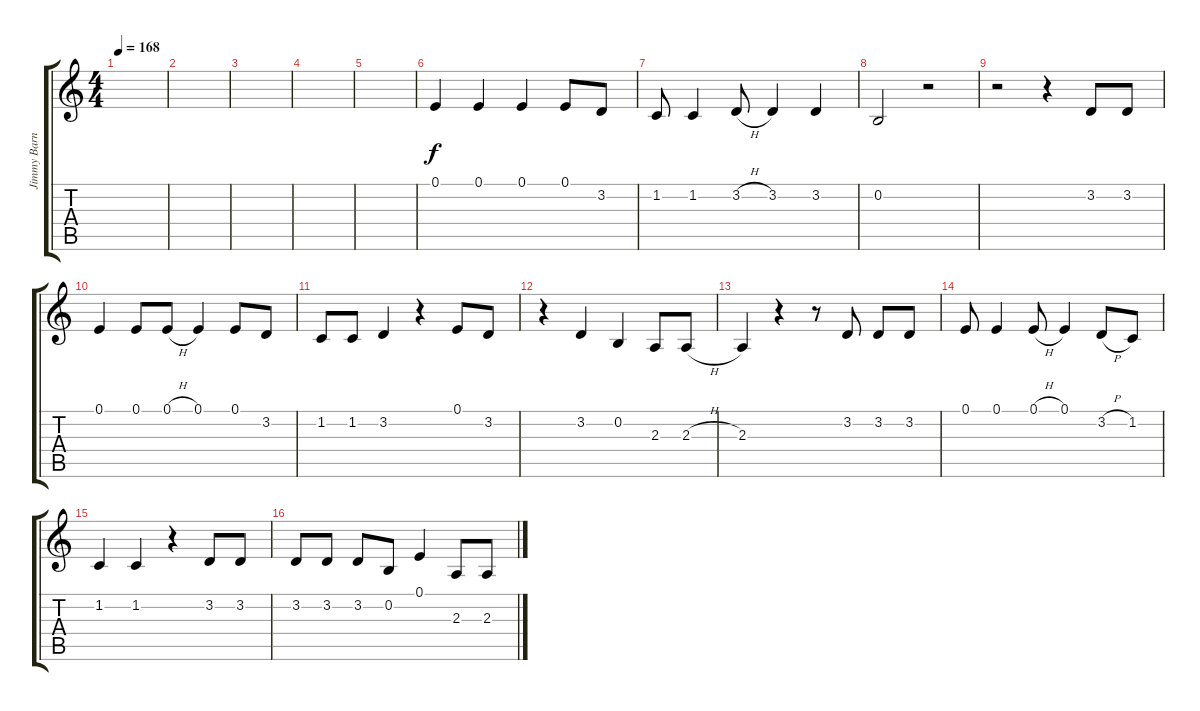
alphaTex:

\track ("Jimmy Barnes" "Jimmy Barn") {instrument acousticgrandpiano}
\staff {score tabs}
\tuning (E4 B3 G3 D3 A2 E2) {hide}
\ts (4 4)
\tempo 168
\clef g2
\ks c
|
|
|
|
|
0.1.4 0.1.4 0.1.4 0.1.8 3.2.8 |
1.2.8 1.2.4 3.2{h}.8 3.2.4 3.2.4 |
0.2.2 r.2 |
r.2 r.4 3.2.8 3.2.8 |
0.1.4 0.1.8 0.1{h}.8 0.1.4 0.1.8 3.2.8 |
1.2.8 1.2.8 3.2.4 r.4 0.1.8 3.2.8 |
r.4 3.2.4 0.2.4 2.3.8 2.3{h}.8 |
2.3.4 r.4 r.8 3.2.8 3.2.8 3.2.8 |
0.1.8 0.1.4 0.1{h}.8 0.1.4 3.2{h}.8 1.2.8 |
1.2.4 1.2.4 r.4 3.2.8 3.2.8 |
3.2.8 3.2.8 3.2.8 0.2.8 0.1.4 2.3.8 2.3.8
